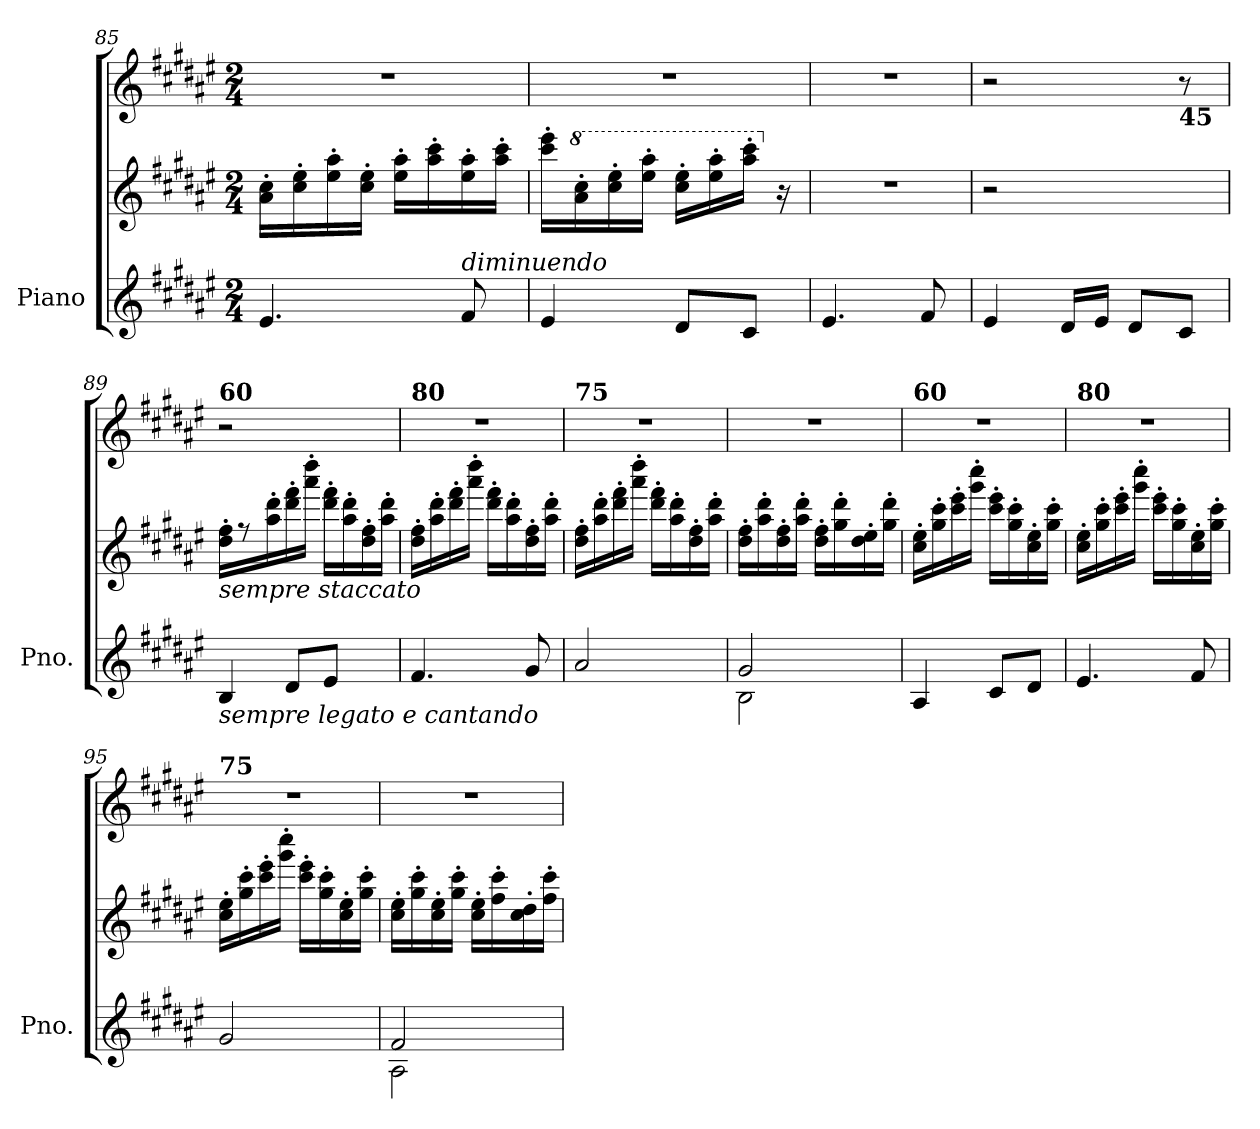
**kern	**kern	**kern
*part1	*part1	*part1
*staff3	*staff2	*staff1
*I"Piano	*	*
*I'Pno.	*	*
*clefG2	*clefG2	*clefG2
*k[f#c#g#d#a#e#]	*k[f#c#g#d#a#e#]	*k[f#c#g#d#a#e#]
*M2/4	*M2/4	*M2/4
=85	=85	=85
4.e#/	16a#\' 16cc#\'LL	2r
.	16cc#\' 16ee#\'	.
.	16ee#\' 16aa#\'	.
.	16cc#\' 16ee#\'JJ	.
.	16ee#\' 16aa#\'LL	.
.	16aa#\' 16ccc#\'	.
!LO:TX:a:i:t=diminuendo	!	!
8f#/	16ee#\' 16aa#\'	.
.	16aa#\' 16ccc#\'JJ	.
=86	=86	=86
4e#/	16ccc#\' 16eee#\'LL	2r
*	*8va	*
.	16aa#\' 16ccc#\'	.
.	16ccc#\' 16eee#\'	.
.	16eee#\' 16aaa#\'JJ	.
8d#/L	16ccc#\' 16eee#\'LL	.
.	16eee#\' 16aaa#\'	.
8c#/J	16aaa#\' 16cccc#\'JJ	.
*	*X8va	*
.	16r	.
=87	=87	=87
4.e#/	2r	2r
8f#/	.	.
=88	=88	=88
4e#/	2r	2r
16d#/LL	.	.
16e#/JJ	.	.
8d#/L	.	.
!	!	!LO:TX:b:B:t=45
8c#/J	8ryy	8r
!!LO:PB:g=z
=89	=89	=89
!	!	!LO:TX:a:B:t=60
!	!LO:TX:b:i:t=sempre staccato	!
!LO:TX:b:i:t=sempre legato e cantando	!	!
4B/	16dd#\' 16ff#\'LL	2r
.	8r	.
.	16aa#\' 16ddd#\'	.
8d#/L	16ddd#\' 16fff#\'	.
.	16aaa#\' 16dddd#\'JJ	.
8e#/J	16ddd#\' 16fff#\'LL	.
.	16aa#\' 16ddd#\'	.
8ryy	16dd#\' 16ff#\'	8ryy
.	16aa#\' 16ddd#\'JJ	.
=90	=90	=90
!	!	!LO:TX:a:B:t=80
4.f#/	16dd#\' 16ff#\'LL	2r
.	16aa#\' 16ddd#\'	.
.	16ddd#\' 16fff#\'	.
.	16aaa#\' 16dddd#\'JJ	.
.	16ddd#\' 16fff#\'LL	.
.	16aa#\' 16ddd#\'	.
8g#/	16dd#\' 16ff#\'	.
.	16aa#\' 16ddd#\'JJ	.
=91	=91	=91
!	!	!LO:TX:a:B:t=75
2a#/	16dd#\' 16ff#\'LL	2r
.	16aa#\' 16ddd#\'	.
.	16ddd#\' 16fff#\'	.
.	16aaa#\' 16dddd#\'JJ	.
.	16ddd#\' 16fff#\'LL	.
.	16aa#\' 16ddd#\'	.
.	16dd#\' 16ff#\'	.
.	16aa#\' 16ddd#\'JJ	.
=92	=92	=92
*^	*	*
2B\	2g#/	16dd#\' 16ff#\'LL	2r
.	.	16aa#\' 16ddd#\'	.
.	.	16dd#\' 16ff#\'	.
.	.	16aa#\' 16ddd#\'JJ	.
.	.	16dd#\' 16ff#\'LL	.
.	.	16gg#\' 16ddd#\'	.
.	.	16dd#\' 16ee#\'	.
.	.	16gg#\' 16ddd#\'JJ	.
*v	*v	*	*
=93	=93	=93
!	!	!LO:TX:a:B:t=60
4A#/	16cc#\' 16ee#\'LL	2r
.	16gg#\' 16ccc#\'	.
.	16ccc#\' 16eee#\'	.
.	16ggg#\' 16cccc#\'JJ	.
8c#/L	16ccc#\' 16eee#\'LL	.
.	16gg#\' 16ccc#\'	.
8d#/J	16cc#\' 16ee#\'	.
.	16gg#\' 16ccc#\'JJ	.
!!LO:LB:g=z
=94	=94	=94
!	!	!LO:TX:a:B:t=80
4.e#/	16cc#\' 16ee#\'LL	2r
.	16gg#\' 16ccc#\'	.
.	16ccc#\' 16eee#\'	.
.	16ggg#\' 16cccc#\'JJ	.
.	16ccc#\' 16eee#\'LL	.
.	16gg#\' 16ccc#\'	.
8f#/	16cc#\' 16ee#\'	.
.	16gg#\' 16ccc#\'JJ	.
=95	=95	=95
!	!	!LO:TX:a:B:t=75
2g#/	16cc#\' 16ee#\'LL	2r
.	16gg#\' 16ccc#\'	.
.	16ccc#\' 16eee#\'	.
.	16ggg#\' 16cccc#\'JJ	.
.	16ccc#\' 16eee#\'LL	.
.	16gg#\' 16ccc#\'	.
.	16cc#\' 16ee#\'	.
.	16gg#\' 16ccc#\'JJ	.
=96	=96	=96
*^	*	*
2A#\	2f#/	16cc#\' 16ee#\'LL	2r
.	.	16gg#\' 16ccc#\'	.
.	.	16cc#\' 16ee#\'	.
.	.	16gg#\' 16ccc#\'JJ	.
.	.	16cc#\' 16ee#\'LL	.
.	.	16ff#\' 16ccc#\'	.
.	.	16cc#\' 16dd#\'	.
.	.	16ff#\' 16ccc#\'JJ	.
*v	*v	*	*
=	=	=
*-	*-	*-
